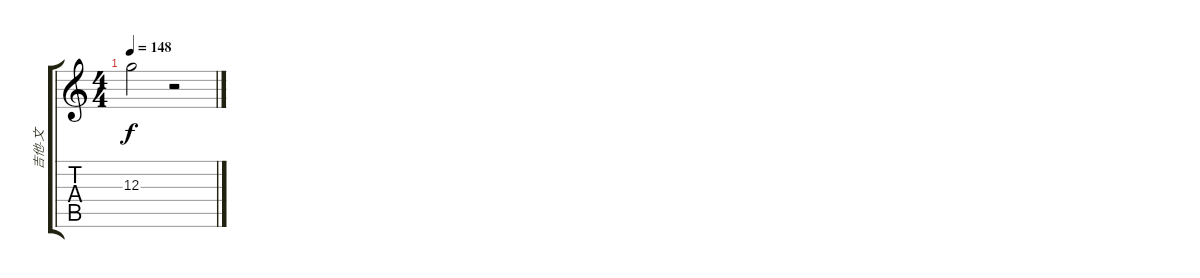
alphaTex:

\track ("吉他-文" "吉他-文") {instrument overdrivenguitar}
\staff {score tabs}
\tuning (E4 B3 G3 D3 A2 E2) {hide}
\ts (4 4)
\tempo 148
\clef g2
\ks c
12.3{t}.2{dy f} r.2
